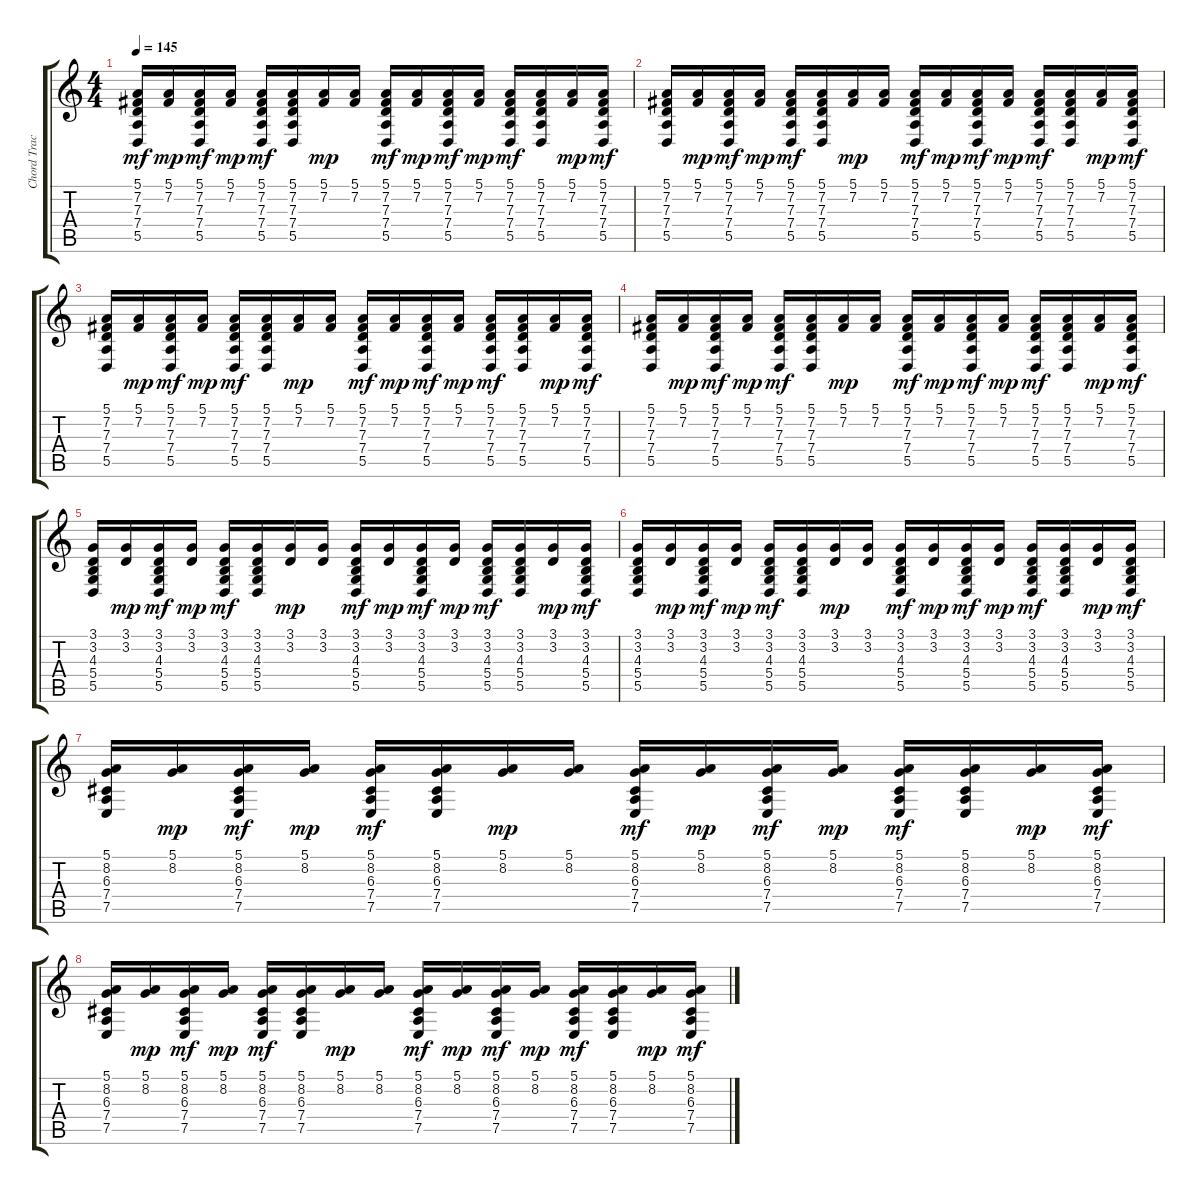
\track ("Chord Track" "Chord Trac") {instrument steeldrums}
\staff {score tabs}
\tuning (E4 B3 G3 D3 A2 E2) {hide}
\ts (4 4)
\tempo 145
\clef g2
\ks c
(5.1 7.2 7.3 7.4 5.5).16{dy mf} (5.1 7.2).16{dy mp} (5.1 7.2 7.3 7.4 5.5).16{dy mf} (5.1 7.2).16{dy mp} (5.1 7.2 7.3 7.4 5.5).16{dy mf} (5.1 7.2 7.3 7.4 5.5).16 (5.1 7.2).16{dy mp} (5.1 7.2).16 (5.1 7.2 7.3 7.4 5.5).16{dy mf} (5.1 7.2).16{dy mp} (5.1 7.2 7.3 7.4 5.5).16{dy mf} (5.1 7.2).16{dy mp} (5.1 7.2 7.3 7.4 5.5).16{dy mf} (5.1 7.2 7.3 7.4 5.5).16 (5.1 7.2).16{dy mp} (5.1 7.2 7.3 7.4 5.5).16{dy mf} |
(5.1 7.2 7.3 7.4 5.5).16 (5.1 7.2).16{dy mp} (5.1 7.2 7.3 7.4 5.5).16{dy mf} (5.1 7.2).16{dy mp} (5.1 7.2 7.3 7.4 5.5).16{dy mf} (5.1 7.2 7.3 7.4 5.5).16 (5.1 7.2).16{dy mp} (5.1 7.2).16 (5.1 7.2 7.3 7.4 5.5).16{dy mf} (5.1 7.2).16{dy mp} (5.1 7.2 7.3 7.4 5.5).16{dy mf} (5.1 7.2).16{dy mp} (5.1 7.2 7.3 7.4 5.5).16{dy mf} (5.1 7.2 7.3 7.4 5.5).16 (5.1 7.2).16{dy mp} (5.1 7.2 7.3 7.4 5.5).16{dy mf} |
(5.1 7.2 7.3 7.4 5.5).16 (5.1 7.2).16{dy mp} (5.1 7.2 7.3 7.4 5.5).16{dy mf} (5.1 7.2).16{dy mp} (5.1 7.2 7.3 7.4 5.5).16{dy mf} (5.1 7.2 7.3 7.4 5.5).16 (5.1 7.2).16{dy mp} (5.1 7.2).16 (5.1 7.2 7.3 7.4 5.5).16{dy mf} (5.1 7.2).16{dy mp} (5.1 7.2 7.3 7.4 5.5).16{dy mf} (5.1 7.2).16{dy mp} (5.1 7.2 7.3 7.4 5.5).16{dy mf} (5.1 7.2 7.3 7.4 5.5).16 (5.1 7.2).16{dy mp} (5.1 7.2 7.3 7.4 5.5).16{dy mf} |
(5.1 7.2 7.3 7.4 5.5).16 (5.1 7.2).16{dy mp} (5.1 7.2 7.3 7.4 5.5).16{dy mf} (5.1 7.2).16{dy mp} (5.1 7.2 7.3 7.4 5.5).16{dy mf} (5.1 7.2 7.3 7.4 5.5).16 (5.1 7.2).16{dy mp} (5.1 7.2).16 (5.1 7.2 7.3 7.4 5.5).16{dy mf} (5.1 7.2).16{dy mp} (5.1 7.2 7.3 7.4 5.5).16{dy mf} (5.1 7.2).16{dy mp} (5.1 7.2 7.3 7.4 5.5).16{dy mf} (5.1 7.2 7.3 7.4 5.5).16 (5.1 7.2).16{dy mp} (5.1 7.2 7.3 7.4 5.5).16{dy mf} |
(3.1 3.2 4.3 5.4 5.5).16 (3.1 3.2).16{dy mp} (3.1 3.2 4.3 5.4 5.5).16{dy mf} (3.1 3.2).16{dy mp} (3.1 3.2 4.3 5.4 5.5).16{dy mf} (3.1 3.2 4.3 5.4 5.5).16 (3.1 3.2).16{dy mp} (3.1 3.2).16 (3.1 3.2 4.3 5.4 5.5).16{dy mf} (3.1 3.2).16{dy mp} (3.1 3.2 4.3 5.4 5.5).16{dy mf} (3.1 3.2).16{dy mp} (3.1 3.2 4.3 5.4 5.5).16{dy mf} (3.1 3.2 4.3 5.4 5.5).16 (3.1 3.2).16{dy mp} (3.1 3.2 4.3 5.4 5.5).16{dy mf} |
(3.1 3.2 4.3 5.4 5.5).16 (3.1 3.2).16{dy mp} (3.1 3.2 4.3 5.4 5.5).16{dy mf} (3.1 3.2).16{dy mp} (3.1 3.2 4.3 5.4 5.5).16{dy mf} (3.1 3.2 4.3 5.4 5.5).16 (3.1 3.2).16{dy mp} (3.1 3.2).16 (3.1 3.2 4.3 5.4 5.5).16{dy mf} (3.1 3.2).16{dy mp} (3.1 3.2 4.3 5.4 5.5).16{dy mf} (3.1 3.2).16{dy mp} (3.1 3.2 4.3 5.4 5.5).16{dy mf} (3.1 3.2 4.3 5.4 5.5).16 (3.1 3.2).16{dy mp} (3.1 3.2 4.3 5.4 5.5).16{dy mf} |
(5.1 8.2 6.3 7.4 7.5).16 (5.1 8.2).16{dy mp} (5.1 8.2 6.3 7.4 7.5).16{dy mf} (5.1 8.2).16{dy mp} (5.1 8.2 6.3 7.4 7.5).16{dy mf} (5.1 8.2 6.3 7.4 7.5).16 (5.1 8.2).16{dy mp} (5.1 8.2).16 (5.1 8.2 6.3 7.4 7.5).16{dy mf} (5.1 8.2).16{dy mp} (5.1 8.2 6.3 7.4 7.5).16{dy mf} (5.1 8.2).16{dy mp} (5.1 8.2 6.3 7.4 7.5).16{dy mf} (5.1 8.2 6.3 7.4 7.5).16 (5.1 8.2).16{dy mp} (5.1 8.2 6.3 7.4 7.5).16{dy mf} |
(5.1 8.2 6.3 7.4 7.5).16 (5.1 8.2).16{dy mp} (5.1 8.2 6.3 7.4 7.5).16{dy mf} (5.1 8.2).16{dy mp} (5.1 8.2 6.3 7.4 7.5).16{dy mf} (5.1 8.2 6.3 7.4 7.5).16 (5.1 8.2).16{dy mp} (5.1 8.2).16 (5.1 8.2 6.3 7.4 7.5).16{dy mf} (5.1 8.2).16{dy mp} (5.1 8.2 6.3 7.4 7.5).16{dy mf} (5.1 8.2).16{dy mp} (5.1 8.2 6.3 7.4 7.5).16{dy mf} (5.1 8.2 6.3 7.4 7.5).16 (5.1 8.2).16{dy mp} (5.1 8.2 6.3 7.4 7.5).16{dy mf}
